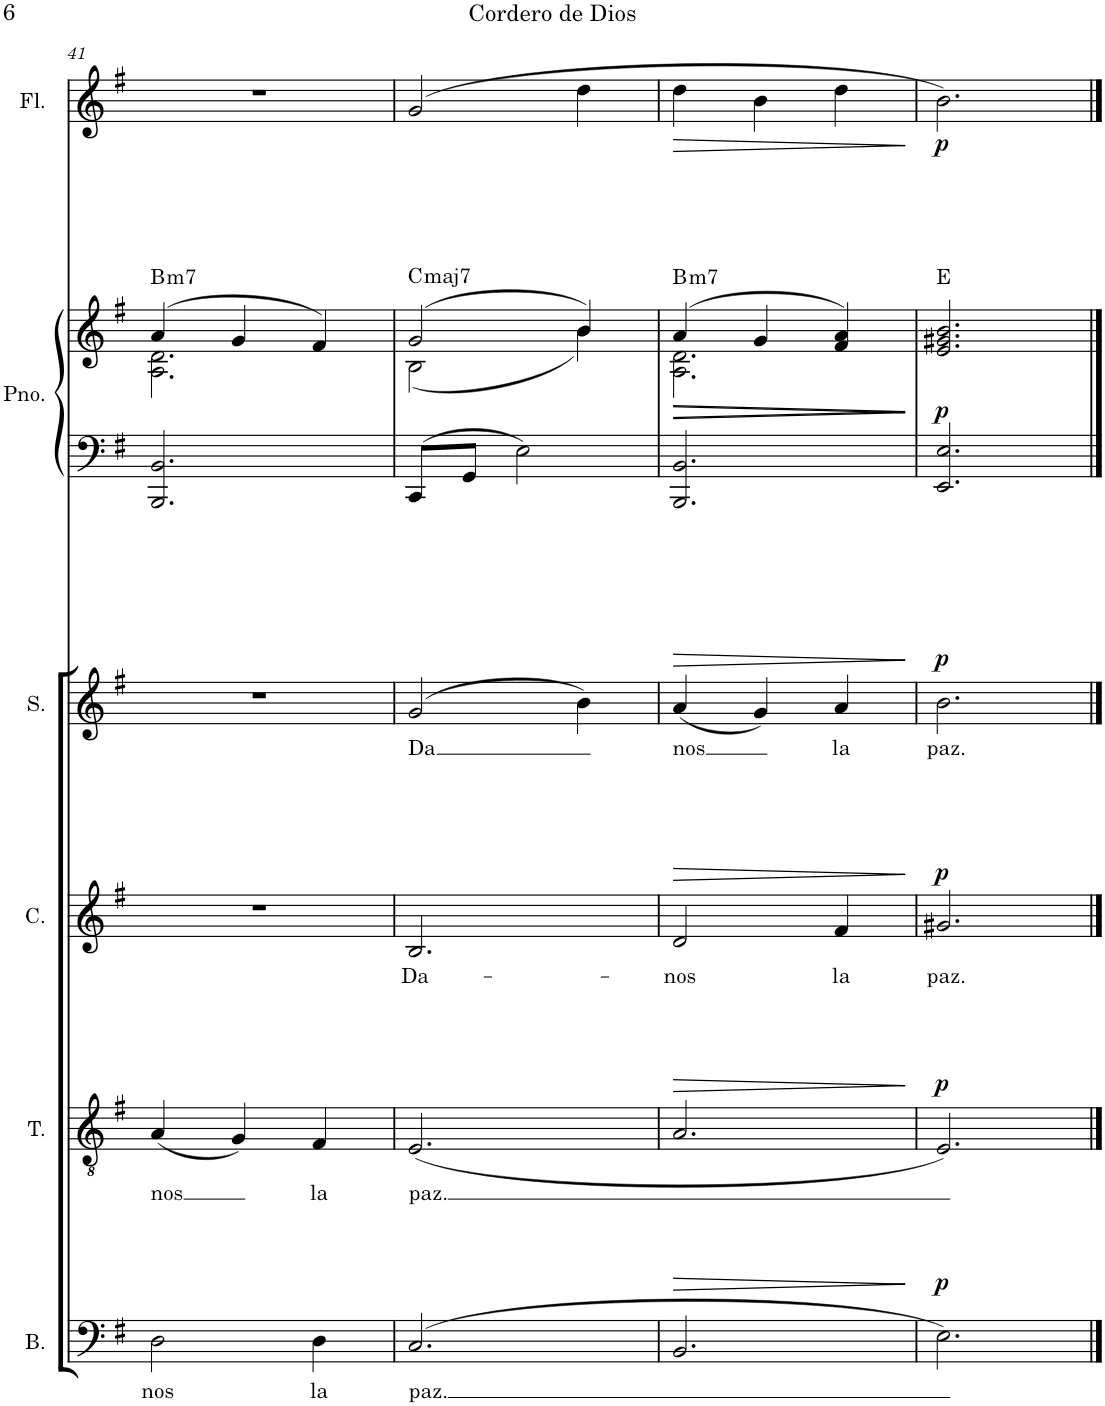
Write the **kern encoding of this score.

**kern	**text	**dynam	**kern	**text	**dynam	**kern	**text	**dynam	**kern	**text	**dynam	**kern	**kern	**dynam	**harte	**kern	**dynam
*part6	*part6	*part6	*part5	*part5	*part5	*part4	*part4	*part4	*part3	*part3	*part3	*part2	*part2	*part2	*part2	*part1	*part1
*staff7	*staff7	*staff7	*staff6	*staff6	*staff6	*staff5	*staff5	*staff5	*staff4	*staff4	*staff4	*staff3	*staff2	*staff2/3	*	*staff1	*staff1
*I"Bajo	*	*	*I"Tenor	*	*	*I"Contralto	*	*	*I"Soprano	*	*	*I"Piano	*	*	*	*I"Flauta	*
*I'B.	*	*	*I'T.	*	*	*I'C.	*	*	*I'S.	*	*	*I'Pno.	*	*	*	*I'Fl.	*
!!LO:PB:g=z
*clefF4	*	*	*clefGv2	*	*	*clefG2	*	*	*clefG2	*	*	*clefF4	*clefG2	*	*	*clefG2	*
*k[f#]	*	*	*k[f#]	*	*	*k[f#]	*	*	*k[f#]	*	*	*k[f#]	*k[f#]	*	*	*k[f#]	*
*M3/4	*	*	*M3/4	*	*	*M3/4	*	*	*M3/4	*	*	*M3/4	*M3/4	*	*	*M3/4	*
=41	=41	=41	=41	=41	=41	=41	=41	=41	=41	=41	=41	=41	=41	=41	=41	=41	=41
!	!LO:LY:b	!	!	!LO:LY:b	!	!	!	!	!	!	!	!	!	!	!LO:H:kt=m7	!	!
*	*	*	*	*	*	*	*	*	*	*	*	*	*^	*	*	*	*
2D\	nos	.	(4A/	nos	.	2.r	.	.	2.r	.	.	2.BBB/ 2.BB/	(4a/	2.A\ 2.d\	.	B:min7	2.r	.
.	.	.	4G/)	.	.	.	.	.	.	.	.	.	4g/	.	.	.	.	.
!	!LO:LY:b	!	!	!LO:LY:b	!	!	!	!	!	!	!	!	!	!	!	!	!	!
4D\	la	.	4F#/	la	.	.	.	.	.	.	.	.	4f#/)	.	.	.	.	.
=42	=42	=42	=42	=42	=42	=42	=42	=42	=42	=42	=42	=42	=42	=42	=42	=42	=42	=42
!	!LO:LY:b	!	!	!LO:LY:b	!	!	!LO:LY:b	!	!	!LO:LY:b	!	!	!	!	!	!LO:H:kt=maj7	!	!
(2.C/	paz.	.	(2.E/	paz.	.	2.B/	Da-	.	(2g/	Da	.	8CC/L	(2g/	(2B\	.	C:maj7	(2g/	.
.	.	.	.	.	.	.	.	.	.	.	.	8GG/J	.	.	.	.	.	.
.	.	.	.	.	.	.	.	.	.	.	.	2E\	.	.	.	.	.	.
.	.	.	.	.	.	.	.	.	4b\)	.	.	.	4b/)	4b\)	.	.	4dd\	.
=43	=43	=43	=43	=43	=43	=43	=43	=43	=43	=43	=43	=43	=43	=43	=43	=43	=43	=43
!	!	!LO:HP:b	!	!	!LO:HP:b	!	!LO:LY:b	!LO:HP:b	!	!LO:LY:b	!LO:HP:b	!	!	!	!LO:HP:b	!LO:H:kt=m7	!	!LO:HP:b
2.BB/	.	>	2.A/	.	>	2d/	-nos	>	(4a/	nos	>	2.BBB/ 2.BB/	(4a/	2.A\ 2.d\	>	B:min7	4dd\	>
!	!	!	!	!	!	!	!	!	!	!	!	!	!	!	!LO:HP:b	!	!	!
.	.	.	.	.	.	.	.	.	4g/)	.	.	.	4g/	.	>	.	4b\	.
!	!	!	!	!	!	!	!LO:LY:b	!	!	!LO:LY:b	!	!	!	!	!	!	!	!
.	.	.	.	.	.	4f#/	la	.	4a/	la	.	.	4f#/ 4a/)	.	.	.	4dd\	.
*	*	*	*	*	*	*	*	*	*	*	*	*	*v	*v	*	*	*	*
.	.	]	.	.	]	.	.	]	.	.	]	.	.	] ]	.	.	]
=44	=44	=44	=44	=44	=44	=44	=44	=44	=44	=44	=44	=44	=44	=44	=44	=44	=44
!	!	!LO:DY:a	!	!	!LO:DY:a	!	!LO:LY:b	!LO:DY:a	!	!LO:LY:b	!LO:DY:a	!	!	!LO:DY:b	!	!	!LO:DY:b
2.E\)	.	p	2.E/)	.	p	2.g#X/	paz.	p	2.b\	paz.	p	2.EE/ 2.E/	2.e/ 2.g#X/ 2.b/	p	E:maj	2.b\)	p
==	==	==	==	==	==	==	==	==	==	==	==	==	==	==	==	==	==
*-	*-	*-	*-	*-	*-	*-	*-	*-	*-	*-	*-	*-	*-	*-	*-	*-	*-
